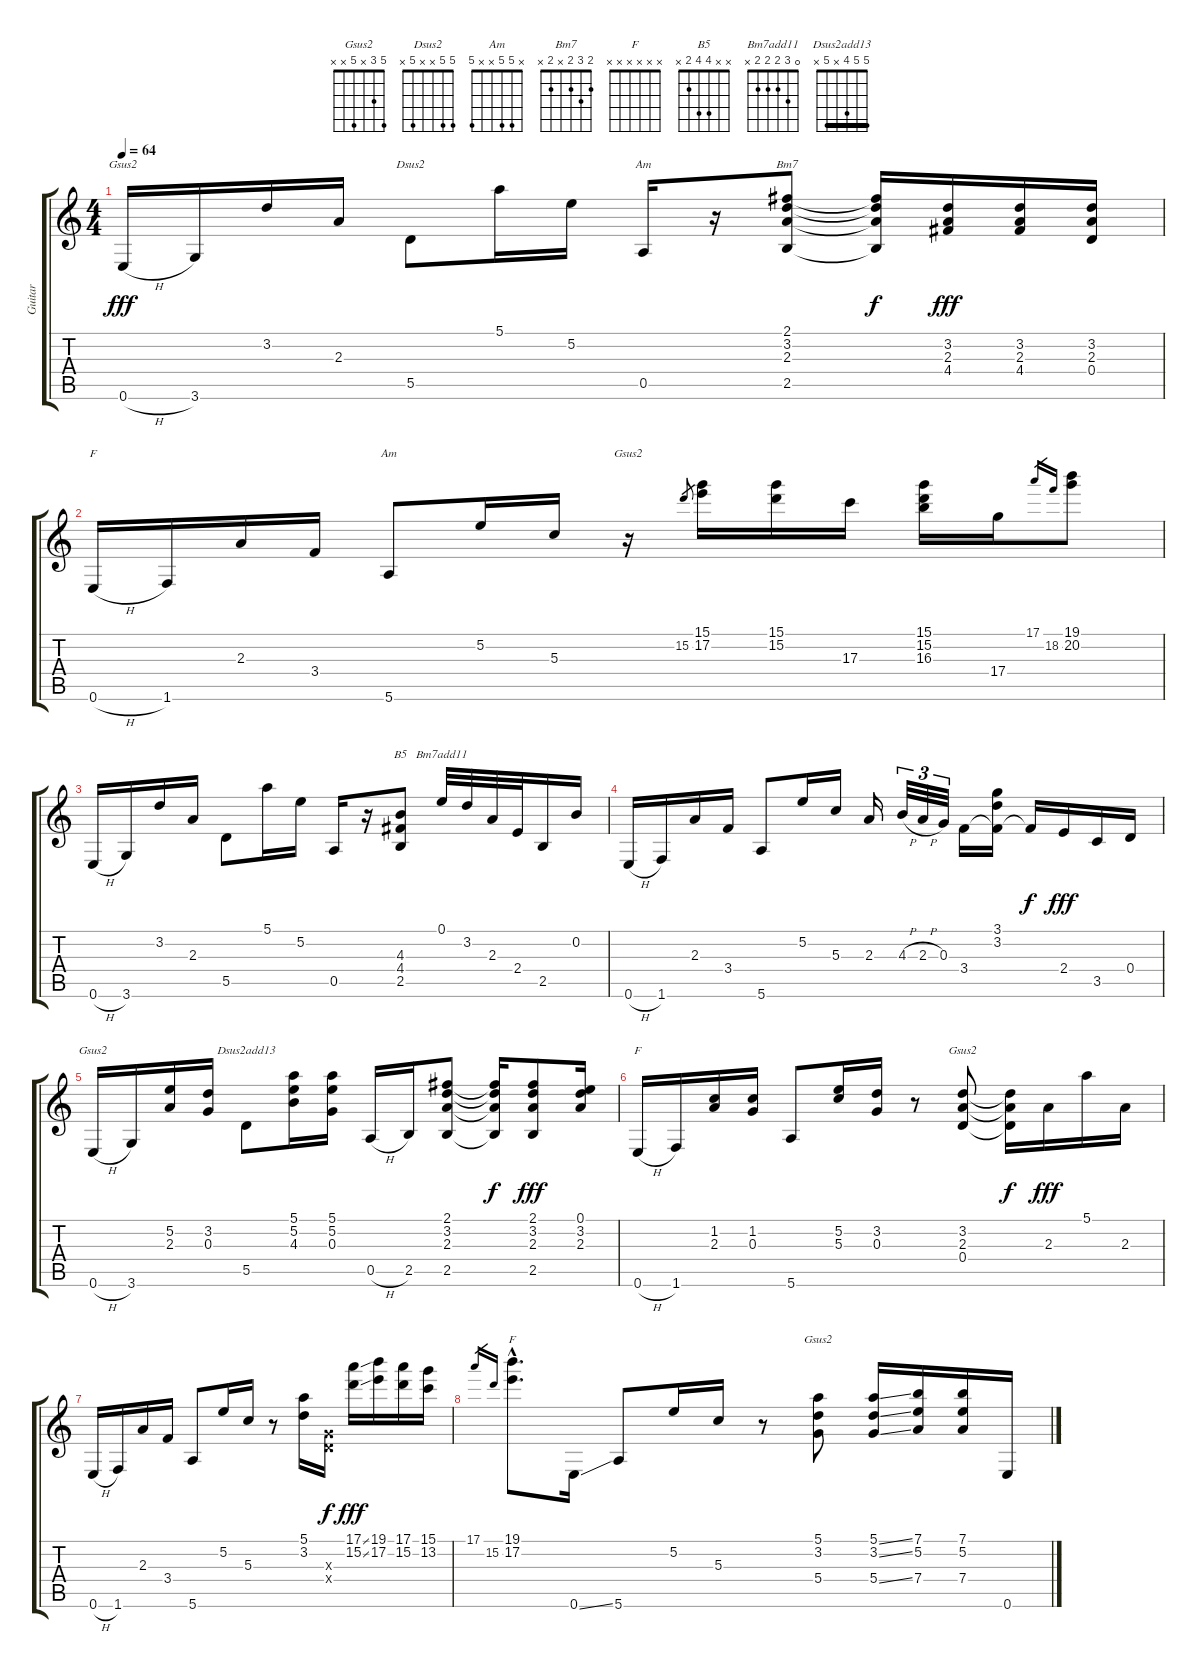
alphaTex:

\track ("Guitar" "Guitar") {instrument acousticguitarsteel}
\staff {score tabs}
\tuning (E4 B3 G3 D3 A2 E2) {hide}
\chord ("Gsus2" x 3 2 x x 3)
\chord ("Dsus2" 5 5 x x 5 x)
\chord ("Am" x x x x x x)
\chord ("Bm7" 2 3 2 x 2 x)
\chord ("F" x x 2 3 x 1)
\chord ("Am" x 5 5 x x 5)
\chord ("Gsus2" x x x x x x)
\chord ("B5" x x 4 4 2 x)
\chord ("Bm7add11" 0 3 2 2 2 x)
\chord ("Gsus2" 3 3 2 x x 3) {barre 3}
\chord ("Dsus2add13" 5 5 4 x 5 x) {barre 5}
\chord ("F" x 1 2 x x 1)
\chord ("Gsus2" 5 3 2 0 x x)
\chord ("F" x x x x x x)
\chord ("Gsus2" 5 3 x 5 x x)
\ts (4 4)
\tempo 64
\clef g2
\ks c
0.6{h}.16{ch "Gsus2" dy fff} 3.6.16 3.2.16 2.3.16 5.5.8{ch "Dsus2"} 5.1.16 5.2.16 0.5.16{ch "Am"} r.16 (2.1 3.2 2.3 2.5).8{ch "Bm7"} (2.1{t} 3.2{t} 2.3{t} 2.5{t}).16{dy f} (3.2 2.3 4.4).16{dy fff} (3.2 2.3 4.4).16 (3.2 2.3 0.4).16 |
0.6{h}.16{ch "F"} 1.6.16 2.3.16 3.4.16 5.6.8{ch "Am"} 5.2.16 5.3.16 r.16{ch "Gsus2"} 15.2.8{gr} (15.1 17.2).16 (15.1 15.2).16 17.3.16 (15.1 15.2 16.3).16 17.4.16 17.1.16{gr} 18.2.16{gr} (19.1 20.2).8 |
0.6{h}.16 3.6.16 3.2.16 2.3.16 5.5.8 5.1.16 5.2.16 0.5.16 r.16 (4.3 4.4 2.5).8{ch "B5"} 0.1.32{ch "Bm7add11"} 3.2.32 2.3.32 2.4.32 2.5.16 0.2.16 |
0.6{h}.16 1.6.16 2.3.16 3.4.16 5.6.8 5.2.16 5.3.16 2.3.16 4.3{h}.32{tu (3 2)} 2.3{h}.32{tu (3 2)} 0.3.32{tu (3 2)} 3.4.16 (3.1 3.2 3.4{t}).16 3.4{t}.16{dy f} 2.4.16{dy fff} 3.5.16 0.4.16 |
0.6{h}.16{ch "Gsus2"} 3.6.16 (5.2 2.3).16 (3.2 0.3).16 5.5.8{ch "Dsus2add13"} (5.1 5.2 4.3).16 (5.1 5.2 0.3).16 0.5{h}.16 2.5.16 (2.1 3.2 2.3 2.5).8 (2.1{t} 3.2{t} 2.3{t} 2.5{t}).16{dy f} (2.1 3.2 2.3 2.5).8{dy fff} (0.1 3.2 2.3).16 |
0.6{h}.16{ch "F"} 1.6.16 (1.2 2.3).16 (1.2 0.3).16 5.6.8 (5.2 5.3).16 (3.2 0.3).16 r.8 (3.2 2.3 0.4).8{ch "Gsus2"} (3.2{t} 2.3{t} 0.4{t}).16{dy f} 2.3.16{dy fff} 5.1.16 2.3.16 |
0.6{h}.16 1.6.16 2.3.16 3.4.16 5.6.8 5.2.16 5.3.16 r.8 (5.1 3.2).16 (0.3{x} 0.4{x}).16{dy f} (17.1{ss} 15.2{ss}).16{dy fff} (19.1 17.2).16 (17.1 15.2).16 (15.1 13.2).16 |
17.1.16{gr} 15.2.16{gr} (19.1{hac} 17.2{hac}).8{d ch "F"} 0.6{ss}.16 5.6.8 5.2.16 5.3.16 r.8 (5.1 3.2 5.4).8{ch "Gsus2"} (5.1{ss} 3.2{ss} 5.4{ss}).16 (7.1 5.2 7.4).16 (7.1 5.2 7.4).16 0.6.16
